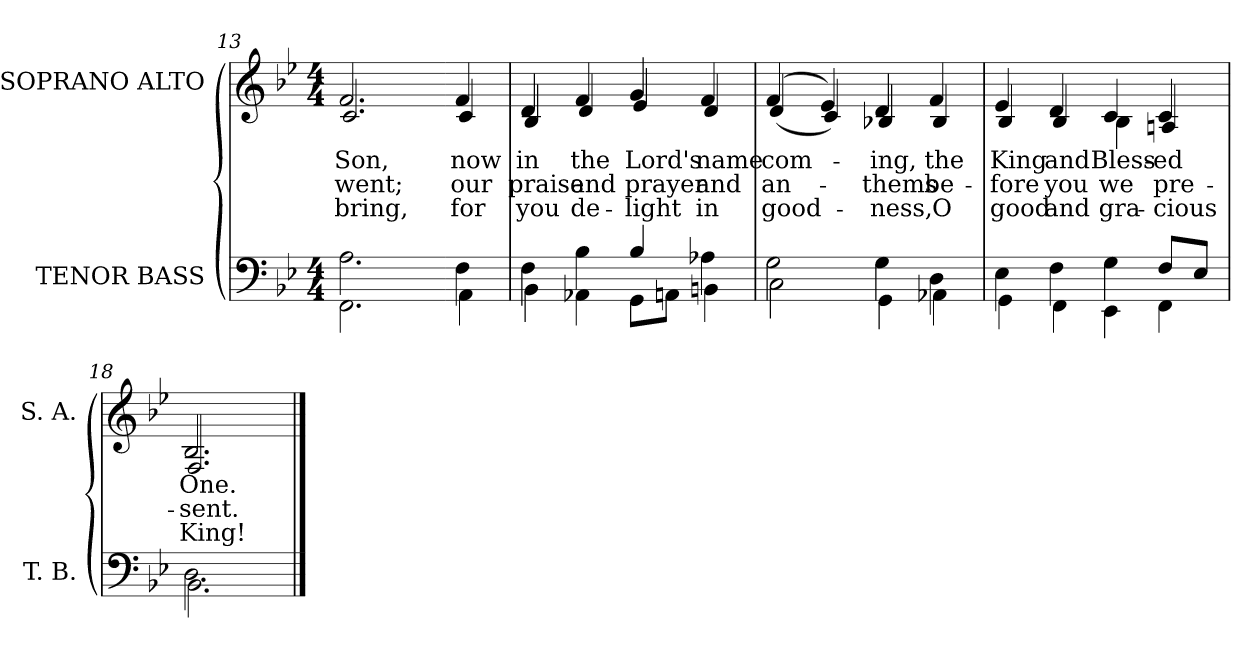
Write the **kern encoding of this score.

**kern	**kern	**text	**text	**text
*part2	*part1	*part1	*part1	*part1
*staff2	*staff1	*staff1	*staff1	*staff1
*I"TENOR BASS	*I"SOPRANO ALTO	*	*	*
*I'T. B.	*I'S. A.	*	*	*
*clefF4	*clefG2	*	*	*
*k[b-e-]	*k[b-e-]	*	*	*
*B-:	*B-:	*	*	*
*M4/4	*M4/4	*	*	*
=13	=13	=13	=13	=13
*^	*	*	*	*
!	!	!	!LO:LY:b:color=#000000	!LO:LY:b:color=#000000	!LO:LY:b:color=#000000
*	*	*^	*	*	*
2.Ai\	2.FFi\	2.fi/	2.ci/	Son,	went;	bring,
!!LO:LB:g=z	!!
=14-	=14-	=14-	=14-	=14-	=14-	=14-
!	!	!	!	!LO:LY:b:color=#000000	!LO:LY:b:color=#000000	!LO:LY:b:color=#000000
4Fi\	4AAi\	4fi/	4ci/	now	our	for
=15	=15	=15	=15	=15	=15	=15
!	!	!	!	!LO:LY:b:color=#000000	!LO:LY:b:color=#000000	!LO:LY:b:color=#000000
4Fi\	4BB-i\	4di/	4B-i/	in	praise	you
!	!	!	!	!LO:LY:b:color=#000000	!LO:LY:b:color=#000000	!LO:LY:b:color=#000000
4B-i\	4AA-Xi\	4fi/	4di/	the	and	de-
!	!	!	!	!LO:LY:b:color=#000000	!LO:LY:b:color=#000000	!LO:LY:b:color=#000000
4B-i/	8GGi\L	4gi/	4e-i/	Lord's	prayer	-light
.	8AAni\J	.	.	.	.	.
!	!	!	!	!LO:LY:b:color=#000000	!LO:LY:b:color=#000000	!LO:LY:b:color=#000000
4A-Xi\	4BBni\	4fi/	4di/	name	and	in
=16	=16	=16	=16	=16	=16	=16
!	!	!	!	!LO:LY:b:color=#000000	!LO:LY:b:color=#000000	!LO:LY:b:color=#000000
2Gi\	2Ci\	(4fi/	(4di/	com-	an-	good-
.	.	4e-i/)	4ci/)	.	.	.
!	!	!	!	!LO:LY:b:color=#000000	!LO:LY:b:color=#000000	!LO:LY:b:color=#000000
4Gi\	4GGi\	4di/	4B-Xi/	-ing,	-thems	-ness,
!	!	!	!	!LO:LY:b:color=#000000	!LO:LY:b:color=#000000	!LO:LY:b:color=#000000
4Di\	4AA-Xi\	4fi/	4B-i/	the	be-	O
=17	=17	=17	=17	=17	=17	=17
!	!	!	!	!LO:LY:b:color=#000000	!LO:LY:b:color=#000000	!LO:LY:b:color=#000000
4E-i\	4GGi\	4e-i/	4B-i/	King	-fore	good
!	!	!	!	!LO:LY:b:color=#000000	!LO:LY:b:color=#000000	!LO:LY:b:color=#000000
4Fi\	4FFi\	4di/	4B-i/	and	you	and
!	!	!	!	!LO:LY:b:color=#000000	!LO:LY:b:color=#000000	!LO:LY:b:color=#000000
4Gi\	4EE-i\	4ci/	4B-i\	Bless-	we	gra-
!	!	!	!	!LO:LY:b:color=#000000	!LO:LY:b:color=#000000	!LO:LY:b:color=#000000
8Fi/L	4FFi\	4ci/	4Ani/	-ed	pre-	-cious
8E-i/J	.	.	.	.	.	.
=18	=18	=18	=18	=18	=18	=18
!	!	!	!	!LO:LY:b:color=#000000	!LO:LY:b:color=#000000	!LO:LY:b:color=#000000
2.Di\	2.BB-i\	2.B-i/	2.Fi/	One.	-sent.	King!
*v	*v	*	*	*	*	*
*	*v	*v	*	*	*
==	==	==	==	==
*-	*-	*-	*-	*-
